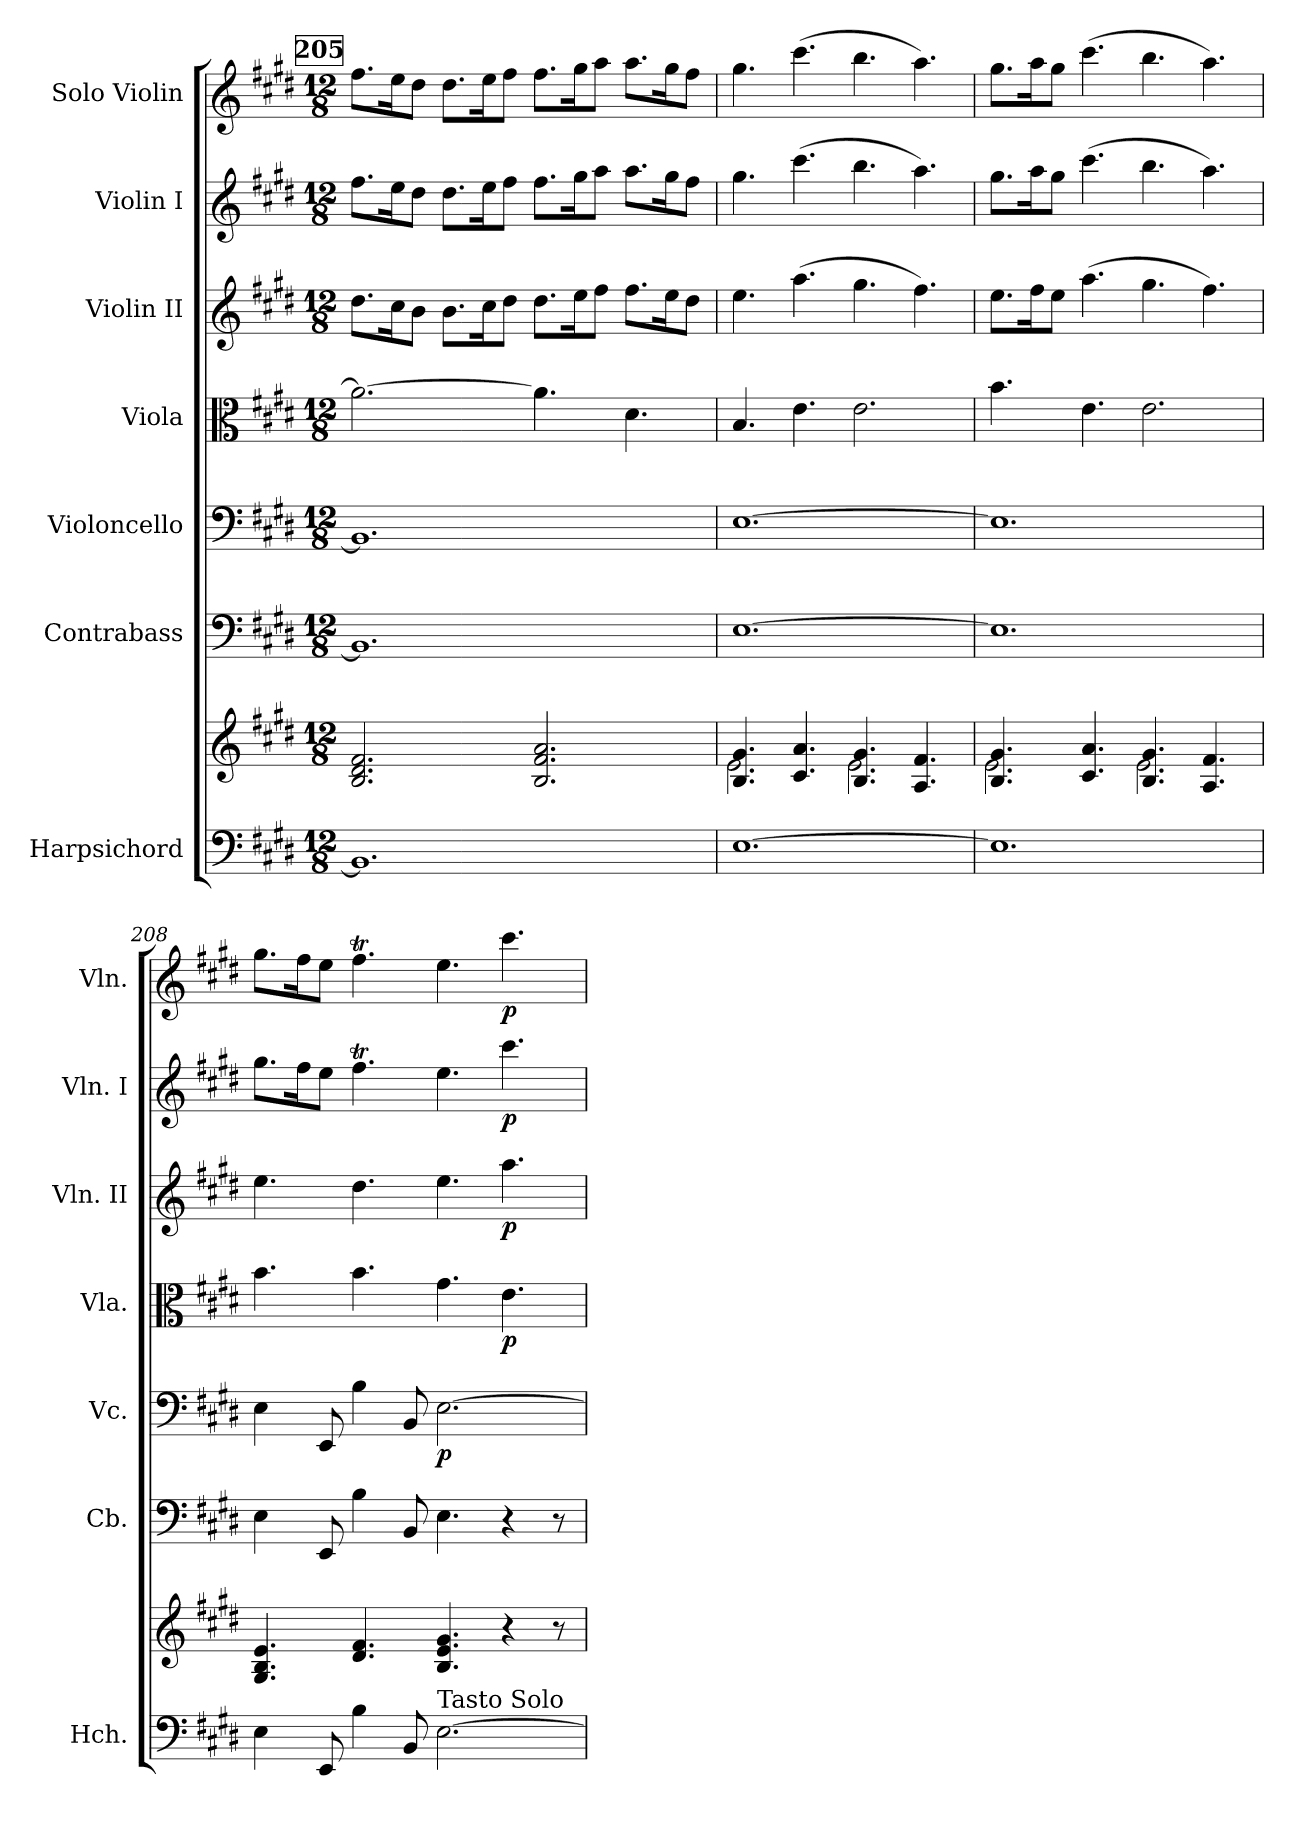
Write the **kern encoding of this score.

**kern	**kern	**kern	**kern	**dynam	**kern	**dynam	**kern	**dynam	**kern	**dynam	**kern	**dynam
*part7	*part7	*part6	*part5	*part5	*part4	*part4	*part3	*part3	*part2	*part2	*part1	*part1
*staff8	*staff7	*staff6	*staff5	*staff5	*staff4	*staff4	*staff3	*staff3	*staff2	*staff2	*staff1	*staff1
*I"Harpsichord	*	*I"Contrabass	*I"Violoncello	*	*I"Viola	*	*I"Violin II	*	*I"Violin I	*	*I"Solo Violin	*
*I'Hch.	*	*I'Cb.	*I'Vc.	*	*I'Vla.	*	*I'Vln. II	*	*I'Vln. I	*	*I'Vln.	*
*clefF4	*clefG2	*clefF4	*clefF4	*	*clefC3	*	*clefG2	*	*clefG2	*	*clefG2	*
*	*	*ITrd7c12	*	*	*	*	*	*	*	*	*	*
*k[f#c#g#d#]	*k[f#c#g#d#]	*k[f#c#g#d#]	*k[f#c#g#d#]	*	*k[f#c#g#d#]	*	*k[f#c#g#d#]	*	*k[f#c#g#d#]	*	*k[f#c#g#d#]	*
*M12/8	*M12/8	*M12/8	*M12/8	*	*M12/8	*	*M12/8	*	*M12/8	*	*M12/8	*
!!LO:REH:place=s1:a:B:fs=14:t=205
=205	=205	=205	=205	=205	=205	=205	=205	=205	=205	=205	=205	=205
1.BB]	2.B/ 2.d#/ 2.f#/	1.BBB]	1.BB]	.	2.a\_	.	8.dd#\L	.	8.ff#\L	.	8.ff#\L	.
.	.	.	.	.	.	.	16cc#\K	.	16ee\K	.	16ee\K	.
.	.	.	.	.	.	.	8b\J	.	8dd#\J	.	8dd#\J	.
.	.	.	.	.	.	.	8.b\L	.	8.dd#\L	.	8.dd#\L	.
.	.	.	.	.	.	.	16cc#\K	.	16ee\K	.	16ee\K	.
.	.	.	.	.	.	.	8dd#\J	.	8ff#\J	.	8ff#\J	.
.	2.B/ 2.f#/ 2.a/	.	.	.	4.a\]	.	8.dd#\L	.	8.ff#\L	.	8.ff#\L	.
.	.	.	.	.	.	.	16ee\K	.	16gg#\K	.	16gg#\K	.
.	.	.	.	.	.	.	8ff#\J	.	8aa\J	.	8aa\J	.
.	.	.	.	.	4.d#\	.	8.ff#\L	.	8.aa\L	.	8.aa\L	.
.	.	.	.	.	.	.	16ee\K	.	16gg#\K	.	16gg#\K	.
.	.	.	.	.	.	.	8dd#\J	.	8ff#\J	.	8ff#\J	.
=206	=206	=206	=206	=206	=206	=206	=206	=206	=206	=206	=206	=206
*	*^	*	*	*	*	*	*	*	*	*	*	*
[1.E	4.B/ 4.g#/	2.e\	[1.EE	[1.E	.	4.B/	.	4.ee\	.	4.gg#\	.	4.gg#\	.
.	4.c#/ 4.a/	.	.	.	.	4.e\	.	(>4.aa\	.	(>4.ccc#\	.	(>4.ccc#\	.
.	4.B/ 4.g#/	2.e\	.	.	.	2.e\	.	4.gg#\	.	4.bb\	.	4.bb\	.
.	4.A/ 4.f#/	.	.	.	.	.	.	4.ff#\)	.	4.aa\)	.	4.aa\)	.
!!LO:PB:g=z
=207	=207	=207	=207	=207	=207	=207	=207	=207	=207	=207	=207	=207	=207
1.E]	4.B/ 4.g#/	2.e\	1.EE]	1.E]	.	4.b\	.	8.ee\L	.	8.gg#\L	.	8.gg#\L	.
.	.	.	.	.	.	.	.	16ff#\K	.	16aa\K	.	16aa\K	.
.	.	.	.	.	.	.	.	8ee\J	.	8gg#\J	.	8gg#\J	.
.	4.c#/ 4.a/	.	.	.	.	4.e\	.	(>4.aa\	.	(>4.ccc#\	.	(>4.ccc#\	.
.	4.B/ 4.g#/	2.e\	.	.	.	2.e\	.	4.gg#\	.	4.bb\	.	4.bb\	.
.	4.A/ 4.f#/	.	.	.	.	.	.	4.ff#\)	.	4.aa\)	.	4.aa\)	.
*	*v	*v	*	*	*	*	*	*	*	*	*	*	*
=208	=208	=208	=208	=208	=208	=208	=208	=208	=208	=208	=208	=208
4E\	4.G#/ 4.B/ 4.e/	4EE\	4E\	.	4.b\	.	4.ee\	.	8.gg#\L	.	8.gg#\L	.
.	.	.	.	.	.	.	.	.	16ff#\K	.	16ff#\K	.
8EE/	.	8EEE/	8EE/	.	.	.	.	.	8ee\J	.	8ee\J	.
4B\	4.d#/ 4.f#/	4BB\	4B\	.	4.b\	.	4.dd#\	.	4.ff#T\	.	4.ff#T\	.
8BB/	.	8BBB/	8BB/	.	.	.	.	.	.	.	.	.
!LO:TX:a:t=Tasto Solo	!	!	!	!	!	!	!	!	!	!	!	!
!	!	!	!	!LO:DY:b	!	!	!	!	!	!	!	!
[2.E\	4.B/ 4.e/ 4.g#/	4.EE\	[2.E\	p	4.g#\	.	4.ee\	.	4.ee\	.	4.ee\	.
!	!	!	!	!	!	!LO:DY:b	!	!LO:DY:b	!	!LO:DY:b	!	!LO:DY:b
.	4r	4r	.	.	4.e\	p	4.aa\	p	4.ccc#\	p	4.ccc#\	p
.	8r	8r	.	.	.	.	.	.	.	.	.	.
=	=	=	=	=	=	=	=	=	=	=	=	=
*-	*-	*-	*-	*-	*-	*-	*-	*-	*-	*-	*-	*-
